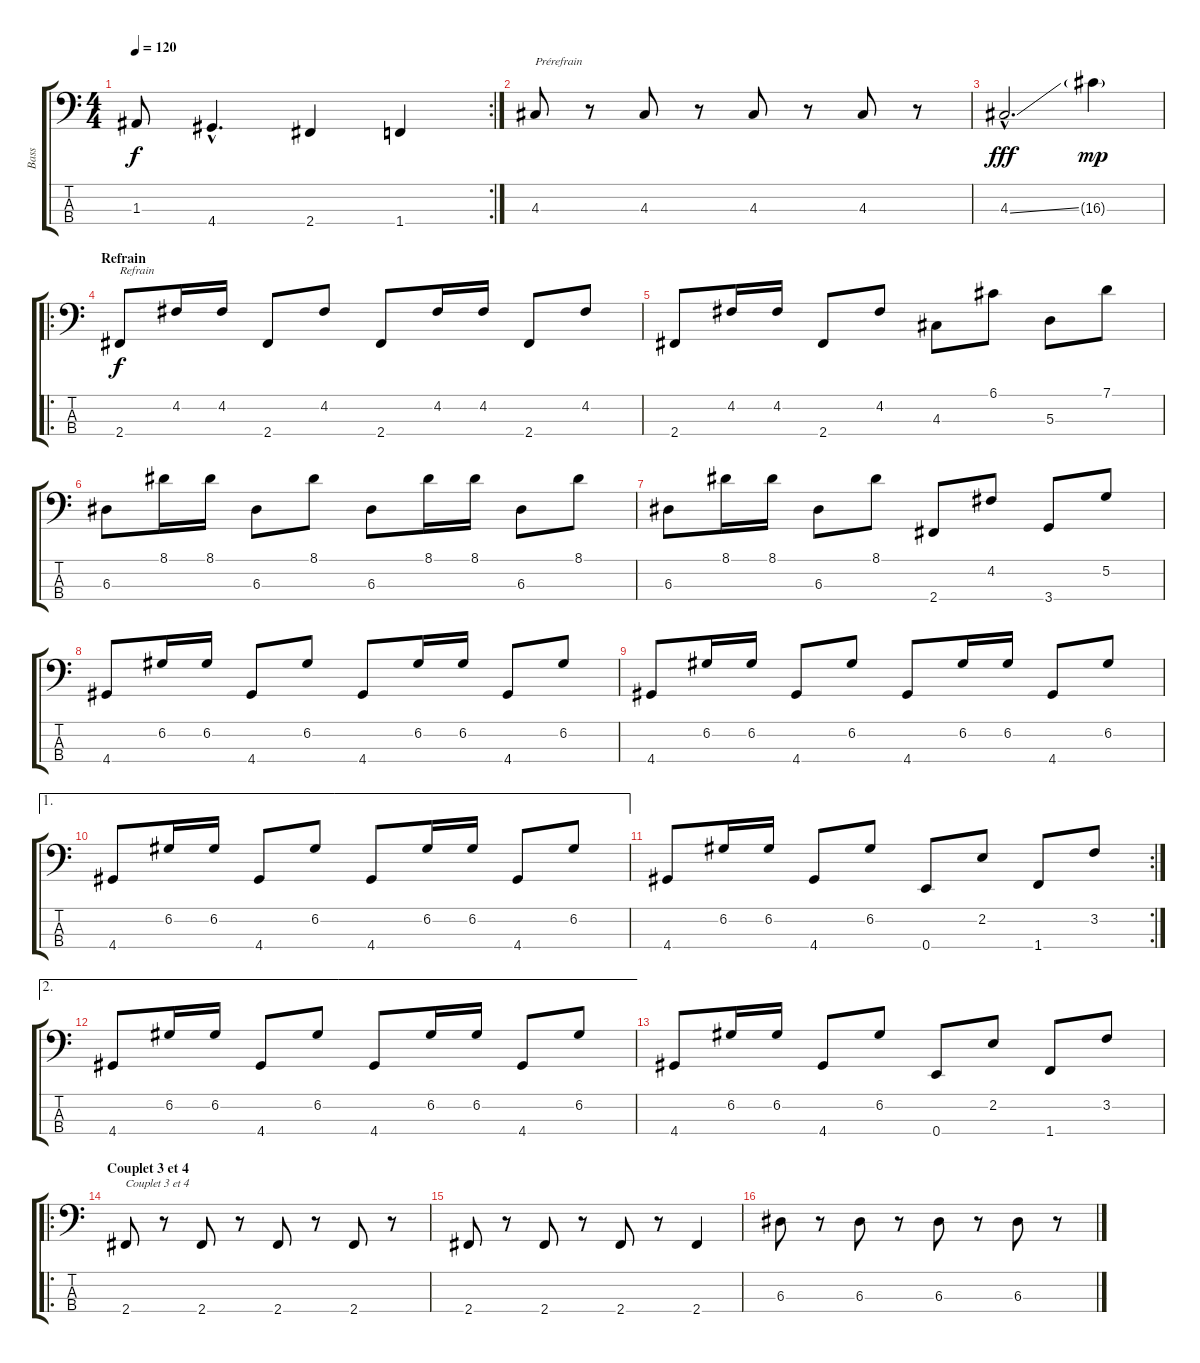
\track ("Bass" "Bass") {instrument electricbassfinger}
\staff {score tabs}
\tuning (G2 D2 A1 E1) {hide}
\rc 2
\ts (4 4)
\tempo 120
\clef f4
\ks c
1.3{t}.8{dy f} 4.4{hac}.4{d} 2.4.4 1.4.4 |
4.3.8{txt "Prérefrain"} r.8 4.3.8 r.8 4.3.8 r.8 4.3.8 r.8 |
4.3{ss hac}.2{d dy fff} 16.3{g}.4{dy mp} |
\ro
\section ("" "Refrain")
2.4.8{txt "Refrain" dy f} 4.2.16 4.2.16 2.4.8 4.2.8 2.4.8 4.2.16 4.2.16 2.4.8 4.2.8 |
2.4.8 4.2.16 4.2.16 2.4.8 4.2.8 4.3.8 6.1.8 5.3.8 7.1.8 |
6.3.8 8.1.16 8.1.16 6.3.8 8.1.8 6.3.8 8.1.16 8.1.16 6.3.8 8.1.8 |
6.3.8 8.1.16 8.1.16 6.3.8 8.1.8 2.4.8 4.2.8 3.4.8 5.2.8 |
4.4.8 6.2.16 6.2.16 4.4.8 6.2.8 4.4.8 6.2.16 6.2.16 4.4.8 6.2.8 |
4.4.8 6.2.16 6.2.16 4.4.8 6.2.8 4.4.8 6.2.16 6.2.16 4.4.8 6.2.8 |
\ae 1
4.4.8 6.2.16 6.2.16 4.4.8 6.2.8 4.4.8 6.2.16 6.2.16 4.4.8 6.2.8 |
\rc 2
4.4.8 6.2.16 6.2.16 4.4.8 6.2.8 0.4.8 2.2.8 1.4.8 3.2.8 |
\ae 2
4.4.8 6.2.16 6.2.16 4.4.8 6.2.8 4.4.8 6.2.16 6.2.16 4.4.8 6.2.8 |
4.4.8 6.2.16 6.2.16 4.4.8 6.2.8 0.4.8 2.2.8 1.4.8 3.2.8 |
\ro
\section ("" "Couplet 3 et 4")
2.4.8{txt "Couplet 3 et 4" instrument fretlessbass} r.8 2.4.8 r.8 2.4.8 r.8 2.4.8 r.8 |
2.4.8 r.8 2.4.8 r.8 2.4.8 r.8 2.4.4 |
6.3.8 r.8 6.3.8 r.8 6.3.8 r.8 6.3.8 r.8
